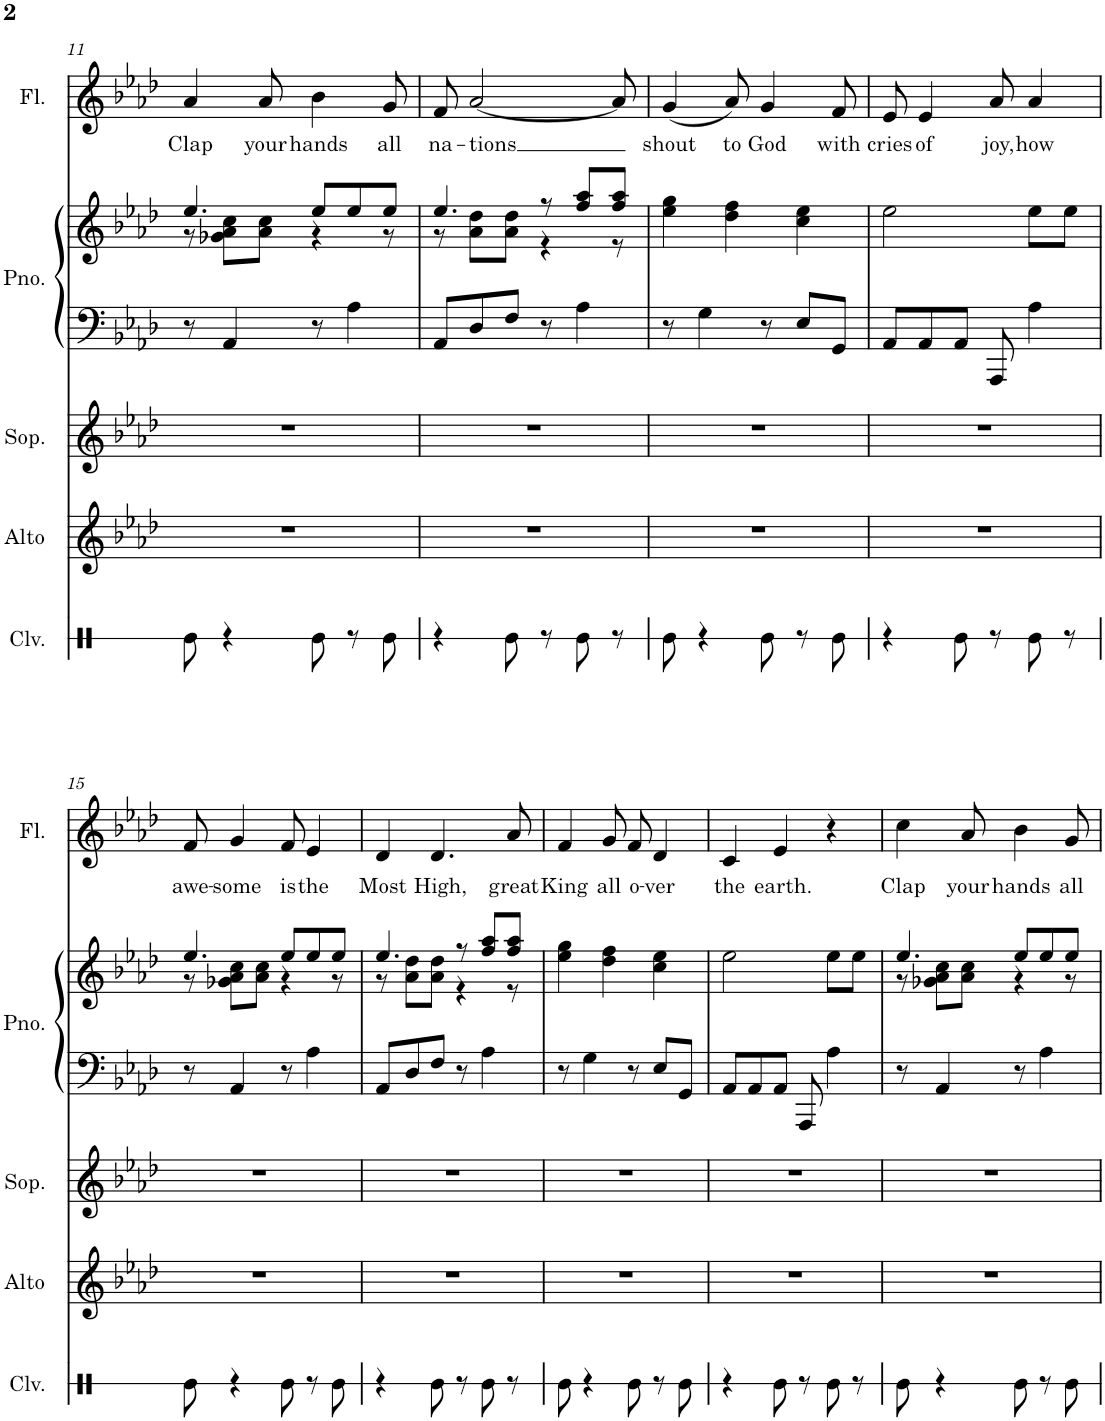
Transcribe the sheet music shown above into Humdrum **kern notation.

**kern	**kern	**kern	**kern	**kern	**kern	**text
*part4	*part3	*part3	*part2	*part2	*part1	*part1
*staff6	*staff5	*staff4	*staff3	*staff2	*staff1	*staff1
*I"Claves	*I"Soprano    Alto	*	*I"Piano	*	*I"Flute	*
*I'Clv.	*I'Sop.    Alto	*	*I'Pno.	*	*I'Fl.	*
!!LO:PB:g=z
*clefX	*clefG2	*clefG2	*clefF4	*clefG2	*clefG2	*
*k[]	*k[b-e-a-d-]	*k[b-e-a-d-]	*k[b-e-a-d-]	*k[b-e-a-d-]	*k[b-e-a-d-]	*
*M6/8	*M6/8	*M6/8	*M6/8	*M6/8	*M6/8	*
=11	=11	=11	=11	=11	=11	=11
*	*	*	*	*^	*	*
!	!	!	!	!	!	!	!LO:LY:b
8Re\	2.r	2.r	8r	4.ee-/	8r	4a-/	Clap
4r	.	.	4AA-/	.	8g-X\ 8a-\ 8cc\L	.	.
!	!	!	!	!	!	!	!LO:LY:b
.	.	.	.	.	8a-\ 8cc\J	8a-/	your
!	!	!	!	!	!	!	!LO:LY:b
8Re\	.	.	8r	8ee-/L	4r	4b-\	hands
8r	.	.	4A-\	8ee-/	.	.	.
!	!	!	!	!	!	!	!LO:LY:b
8Re\	.	.	.	8ee-/J	8r	8g/	all
=12	=12	=12	=12	=12	=12	=12	=12
!	!	!	!	!	!	!	!LO:LY:b
4r	2.r	2.r	8AA-/L	4.ee-/	8r	8f/	na-
!	!	!	!	!	!	!	!LO:LY:b
.	.	.	8D-/	.	8a-\ 8dd-\L	[2a-/	-tions
8Re\	.	.	8F/J	.	8a-\ 8dd-\J	.	.
8r	.	.	8r	8r	4r	.	.
8Re\	.	.	4A-\	8ff/ 8aa-/L	.	.	.
8r	.	.	.	8ff/ 8aa-/J	8r	8a-/]	.
=13	=13	=13	=13	=13	=13	=13	=13
!	!	!	!	!	!	!	!LO:LY:b
*	*	*	*	*v	*v	*	*
8Re\	2.r	2.r	8r	4ee-\ 4gg\	(4g/	shout
4r	.	.	4G\	.	.	.
!	!	!	!	!	!	!LO:LY:b
.	.	.	.	4dd-\ 4ff\	8a-/)	to
!	!	!	!	!	!	!LO:LY:b
8Re\	.	.	8r	.	4g/	God
8r	.	.	8E-/L	4cc\ 4ee-\	.	.
!	!	!	!	!	!	!LO:LY:b
8Re\	.	.	8GG/J	.	8f/	with
=14	=14	=14	=14	=14	=14	=14
!	!	!	!	!	!	!LO:LY:b
4r	2.r	2.r	8AA-/L	2ee-\	8e-/	cries
!	!	!	!	!	!	!LO:LY:b
.	.	.	8AA-/	.	4e-/	of
8Re\	.	.	8AA-/J	.	.	.
!	!	!	!	!	!	!LO:LY:b
8r	.	.	8AAA-/	.	8a-/	joy,
!	!	!	!	!	!	!LO:LY:b
8Re\	.	.	4A-\	8ee-\L	4a-/	how
8r	.	.	.	8ee-\J	.	.
!!LO:LB:g=z
=15	=15	=15	=15	=15	=15	=15
*	*	*	*	*^	*	*
!	!	!	!	!	!	!	!LO:LY:b
8Re\	2.r	2.r	8r	4.ee-/	8r	8f/	awe-
!	!	!	!	!	!	!	!LO:LY:b
4r	.	.	4AA-/	.	8g-X\ 8a-\ 8cc\L	4g/	-some
.	.	.	.	.	8a-\ 8cc\J	.	.
!	!	!	!	!	!	!	!LO:LY:b
8Re\	.	.	8r	8ee-/L	4r	8f/	is
!	!	!	!	!	!	!	!LO:LY:b
8r	.	.	4A-\	8ee-/	.	4e-/	the
8Re\	.	.	.	8ee-/J	8r	.	.
=16	=16	=16	=16	=16	=16	=16	=16
!	!	!	!	!	!	!	!LO:LY:b
4r	2.r	2.r	8AA-/L	4.ee-/	8r	4d-/	Most
.	.	.	8D-/	.	8a-\ 8dd-\L	.	.
!	!	!	!	!	!	!	!LO:LY:b
8Re\	.	.	8F/J	.	8a-\ 8dd-\J	4.d-/	High,
8r	.	.	8r	8r	4r	.	.
8Re\	.	.	4A-\	8ff/ 8aa-/L	.	.	.
!	!	!	!	!	!	!	!LO:LY:b
8r	.	.	.	8ff/ 8aa-/J	8r	8a-/	great
=17	=17	=17	=17	=17	=17	=17	=17
!	!	!	!	!	!	!	!LO:LY:b
*	*	*	*	*v	*v	*	*
8Re\	2.r	2.r	8r	4ee-\ 4gg\	4f/	King
4r	.	.	4G\	.	.	.
!	!	!	!	!	!	!LO:LY:b
.	.	.	.	4dd-\ 4ff\	8g/	all
!	!	!	!	!	!	!LO:LY:b
8Re\	.	.	8r	.	8f/	o-
!	!	!	!	!	!	!LO:LY:b
8r	.	.	8E-/L	4cc\ 4ee-\	4d-/	-ver
8Re\	.	.	8GG/J	.	.	.
=18	=18	=18	=18	=18	=18	=18
!	!	!	!	!	!	!LO:LY:b
4r	2.r	2.r	8AA-/L	2ee-\	4c/	the
.	.	.	8AA-/	.	.	.
!	!	!	!	!	!	!LO:LY:b
8Re\	.	.	8AA-/J	.	4e-/	earth.
8r	.	.	8AAA-/	.	.	.
8Re\	.	.	4A-\	8ee-\L	4r	.
8r	.	.	.	8ee-\J	.	.
=19	=19	=19	=19	=19	=19	=19
*	*	*	*	*^	*	*
!	!	!	!	!	!	!	!LO:LY:b
8Re\	2.r	2.r	8r	4.ee-/	8r	4cc\	Clap
4r	.	.	4AA-/	.	8g-X\ 8a-\ 8cc\L	.	.
!	!	!	!	!	!	!	!LO:LY:b
.	.	.	.	.	8a-\ 8cc\J	8a-/	your
!	!	!	!	!	!	!	!LO:LY:b
8Re\	.	.	8r	8ee-/L	4r	4b-\	hands
8r	.	.	4A-\	8ee-/	.	.	.
!	!	!	!	!	!	!	!LO:LY:b
8Re\	.	.	.	8ee-/J	8r	8g/	all
*	*	*	*	*v	*v	*	*
=	=	=	=	=	=	=
*-	*-	*-	*-	*-	*-	*-
